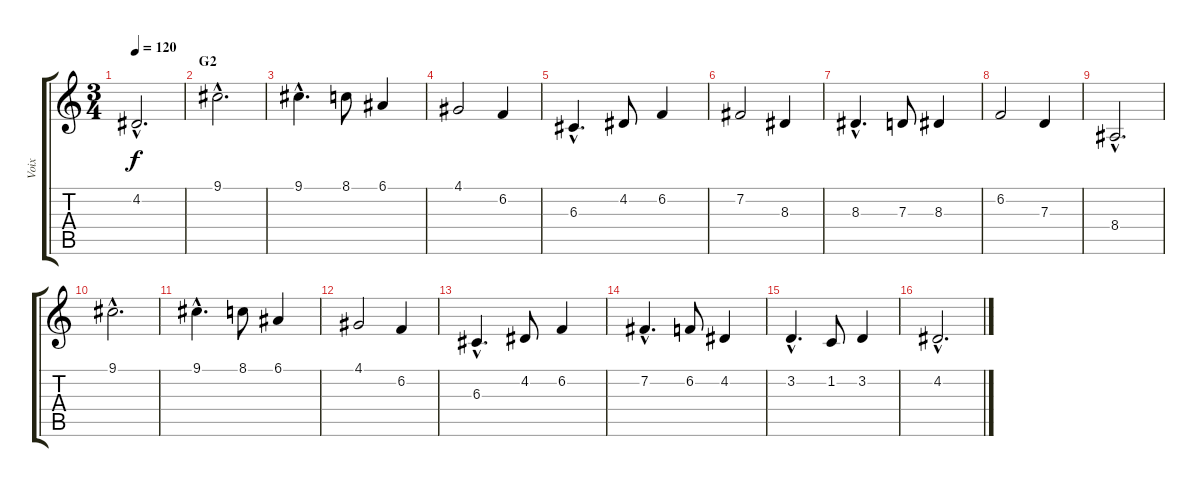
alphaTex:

\track ("Voix" "Voix") {instrument choiraahs}
\staff {score tabs}
\tuning (E4 B3 G3 D3 A2 E2) {hide}
\ts (3 4)
\tempo 120
\clef g2
\ks c
4.2{hac}.2{d dy f} |
\section ("" "G2")
9.1{hac}.2{d} |
9.1{hac}.4{d} 8.1.8 6.1.4 |
4.1.2 6.2.4 |
6.3{hac}.4{d} 4.2.8 6.2.4 |
7.2.2 8.3.4 |
8.3{hac}.4{d} 7.3.8 8.3.4 |
6.2.2 7.3.4 |
8.4{hac}.2{d} |
9.1{hac}.2{d} |
9.1{hac}.4{d} 8.1.8 6.1.4 |
4.1.2 6.2.4 |
6.3{hac}.4{d} 4.2.8 6.2.4 |
7.2{hac}.4{d} 6.2.8 4.2.4 |
3.2{hac}.4{d} 1.2.8 3.2.4 |
4.2{hac}.2{d}
